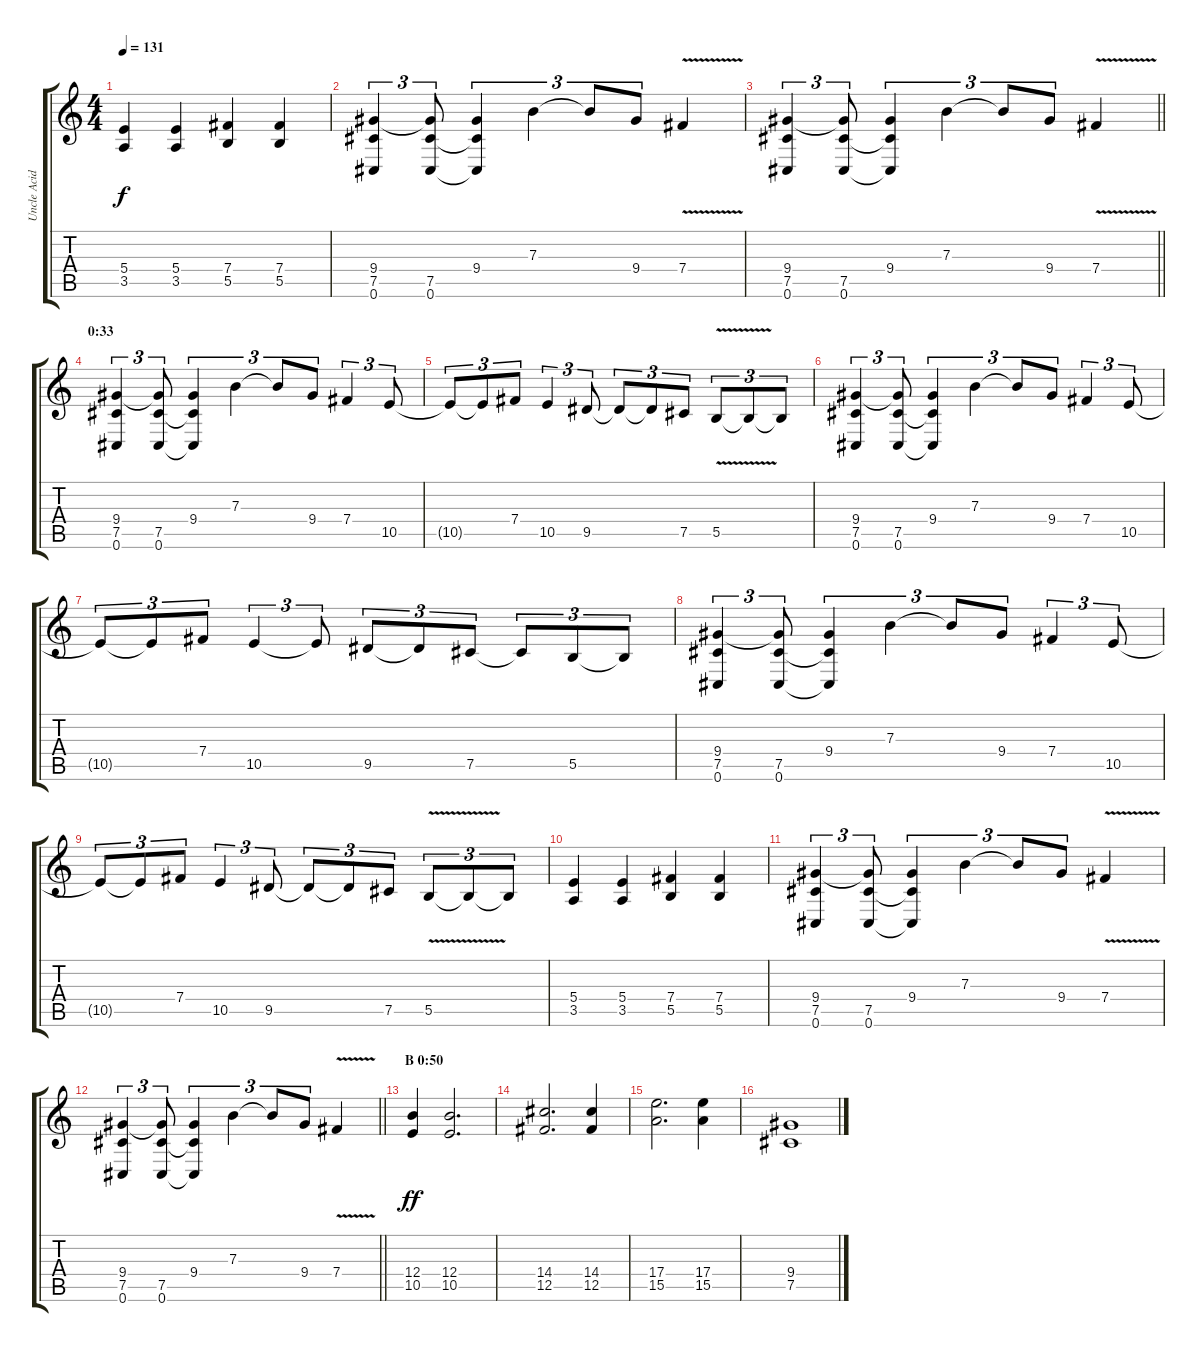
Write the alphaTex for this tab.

\track ("Uncle Acid (rhythm guitar)" "Uncle Acid") {instrument overdrivenguitar}
\staff {score tabs}
\tuning (Db4 Ab3 E3 B2 Gb2 Db2) {hide}
\ts (4 4)
\tempo 131
\clef g2
\ks c
(5.4 3.5).4{dy f} (5.4 3.5).4 (7.4 5.5).4 (7.4 5.5).4 |
(9.4 7.5 0.6).4{tu (3 2)} (9.4{t} 7.5 0.6).8{tu (3 2)} (9.4 7.5{t} 0.6{t}).4{tu (3 2)} 7.3.4{tu (3 2)} 7.3{t}.8{tu (3 2)} 9.4.8{tu (3 2)} 7.4{v}.4 |
\barLineRight lightlight
(9.4 7.5 0.6).4{tu (3 2)} (9.4{t} 7.5 0.6).8{tu (3 2)} (9.4 7.5{t} 0.6{t}).4{tu (3 2)} 7.3.4{tu (3 2)} 7.3{t}.8{tu (3 2)} 9.4.8{tu (3 2)} 7.4{v}.4 |
\section ("" "0:33")
(9.4 7.5 0.6).4{tu (3 2)} (9.4{t} 7.5 0.6).8{tu (3 2)} (9.4 7.5{t} 0.6{t}).4{tu (3 2)} 7.3.4{tu (3 2)} 7.3{t}.8{tu (3 2)} 9.4.8{tu (3 2)} 7.4.4{tu (3 2)} 10.5.8{tu (3 2)} |
10.5{t}.8{tu (3 2)} 10.5{t}.8{tu (3 2)} 7.4.8{tu (3 2)} 10.5.4{tu (3 2)} 9.5.8{tu (3 2)} 9.5{t}.8{tu (3 2)} 9.5{t}.8{tu (3 2)} 7.5.8{tu (3 2)} 5.5{v}.8{tu (3 2)} 5.5{t}.8{tu (3 2)} 5.5{t}.8{tu (3 2)} |
(9.4 7.5 0.6).4{tu (3 2)} (9.4{t} 7.5 0.6).8{tu (3 2)} (9.4 7.5{t} 0.6{t}).4{tu (3 2)} 7.3.4{tu (3 2)} 7.3{t}.8{tu (3 2)} 9.4.8{tu (3 2)} 7.4.4{tu (3 2)} 10.5.8{tu (3 2)} |
10.5{t}.8{tu (3 2)} 10.5{t}.8{tu (3 2)} 7.4.8{tu (3 2)} 10.5.4{tu (3 2)} 10.5{t}.8{tu (3 2)} 9.5.8{tu (3 2)} 9.5{t}.8{tu (3 2)} 7.5.8{tu (3 2)} 7.5{t}.8{tu (3 2)} 5.5.8{tu (3 2)} 5.5{t}.8{tu (3 2)} |
(9.4 7.5 0.6).4{tu (3 2)} (9.4{t} 7.5 0.6).8{tu (3 2)} (9.4 7.5{t} 0.6{t}).4{tu (3 2)} 7.3.4{tu (3 2)} 7.3{t}.8{tu (3 2)} 9.4.8{tu (3 2)} 7.4.4{tu (3 2)} 10.5.8{tu (3 2)} |
10.5{t}.8{tu (3 2)} 10.5{t}.8{tu (3 2)} 7.4.8{tu (3 2)} 10.5.4{tu (3 2)} 9.5.8{tu (3 2)} 9.5{t}.8{tu (3 2)} 9.5{t}.8{tu (3 2)} 7.5.8{tu (3 2)} 5.5{v}.8{tu (3 2)} 5.5{t}.8{tu (3 2)} 5.5{t}.8{tu (3 2)} |
(5.4 3.5).4 (5.4 3.5).4 (7.4 5.5).4 (7.4 5.5).4 |
(9.4 7.5 0.6).4{tu (3 2)} (9.4{t} 7.5 0.6).8{tu (3 2)} (9.4 7.5{t} 0.6{t}).4{tu (3 2)} 7.3.4{tu (3 2)} 7.3{t}.8{tu (3 2)} 9.4.8{tu (3 2)} 7.4{v}.4 |
\barLineRight lightlight
(9.4 7.5 0.6).4{tu (3 2)} (9.4{t} 7.5 0.6).8{tu (3 2)} (9.4 7.5{t} 0.6{t}).4{tu (3 2)} 7.3.4{tu (3 2)} 7.3{t}.8{tu (3 2)} 9.4.8{tu (3 2)} 7.4{v}.4 |
\section ("" "B 0:50")
(12.4 10.5).4{dy ff} (12.4 10.5).2{d} |
(14.4 12.5).2{d} (14.4 12.5).4 |
(17.4 15.5).2{d} (17.4 15.5).4 |
(9.4 7.5).1
